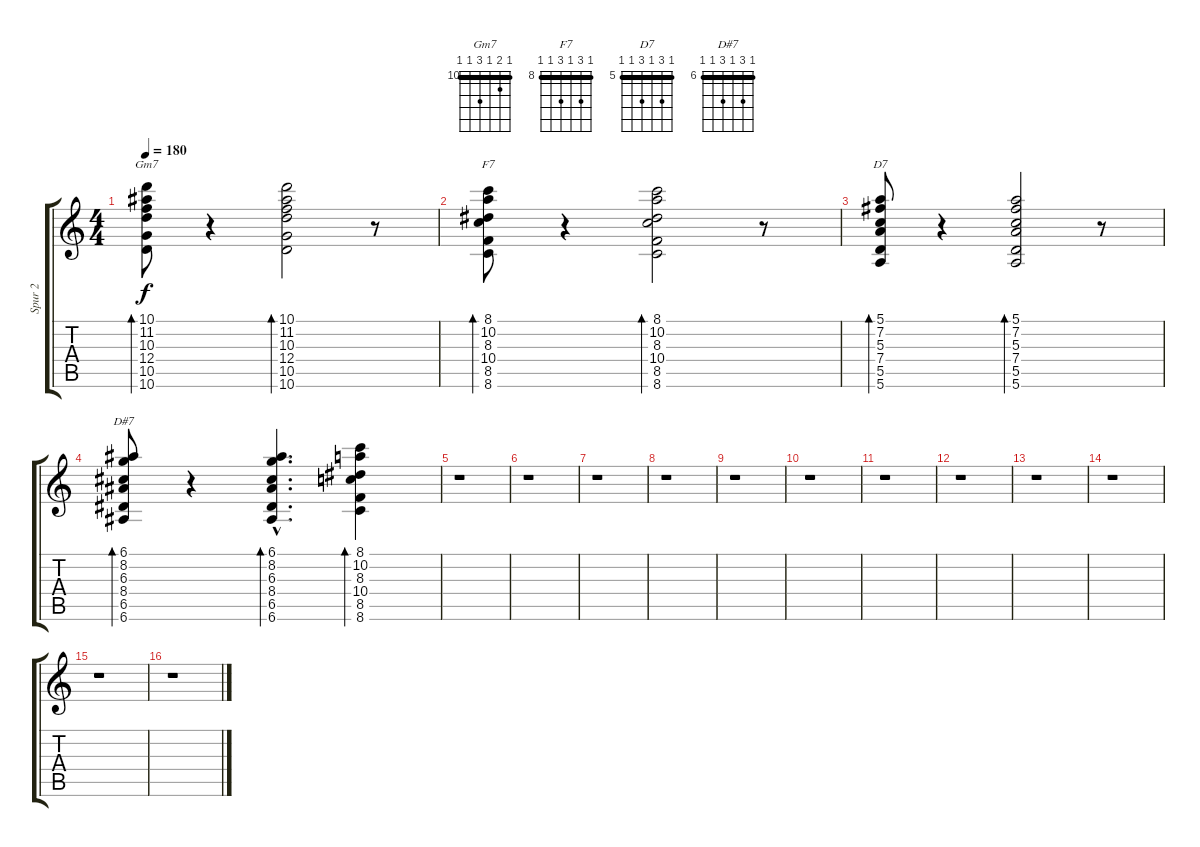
\track ("Spur 2" "Spur 2") {instrument overdrivenguitar}
\staff {score tabs}
\tuning (E4 B3 G3 D3 A2 E2) {hide}
\chord ("Gm7" 10 11 10 12 10 10) {firstfret 10 barre 10}
\chord ("F7" 8 10 8 10 8 8) {firstfret 8 barre 8}
\chord ("D7" 5 7 5 7 5 5) {firstfret 5 barre 5}
\chord ("D#7" 6 8 6 8 6 6) {firstfret 6 barre 6}
\ts (4 4)
\tempo 180
\clef g2
\ks c
(10.1 11.2 10.3 12.4 10.5 10.6).8{bd 60 ch "Gm7" dy f} r.4 (10.1 11.2 10.3 12.4 10.5 10.6).2{bd 60} r.8 |
(8.1 10.2 8.3 10.4 8.5 8.6).8{bd 60 ch "F7"} r.4 (8.1 10.2 8.3 10.4 8.5 8.6).2{bd 60} r.8 |
(5.1 7.2 5.3 7.4 5.5 5.6).8{bd 60 ch "D7"} r.4 (5.1 7.2 5.3 7.4 5.5 5.6).2{bd 60} r.8 |
(6.1 8.2 6.3 8.4 6.5 6.6).8{bd 60 ch "D#7"} r.4 (6.1{hac} 8.2{hac} 6.3{hac} 8.4{hac} 6.5{hac} 6.6{hac}).4{d bd 60} (8.1 10.2 8.3 10.4 8.5 8.6).4{bd 60} |
r.1 |
r.1 |
r.1 |
r.1 |
r.1 |
r.1 |
r.1 |
r.1 |
r.1 |
r.1 |
r.1 |
r.1
